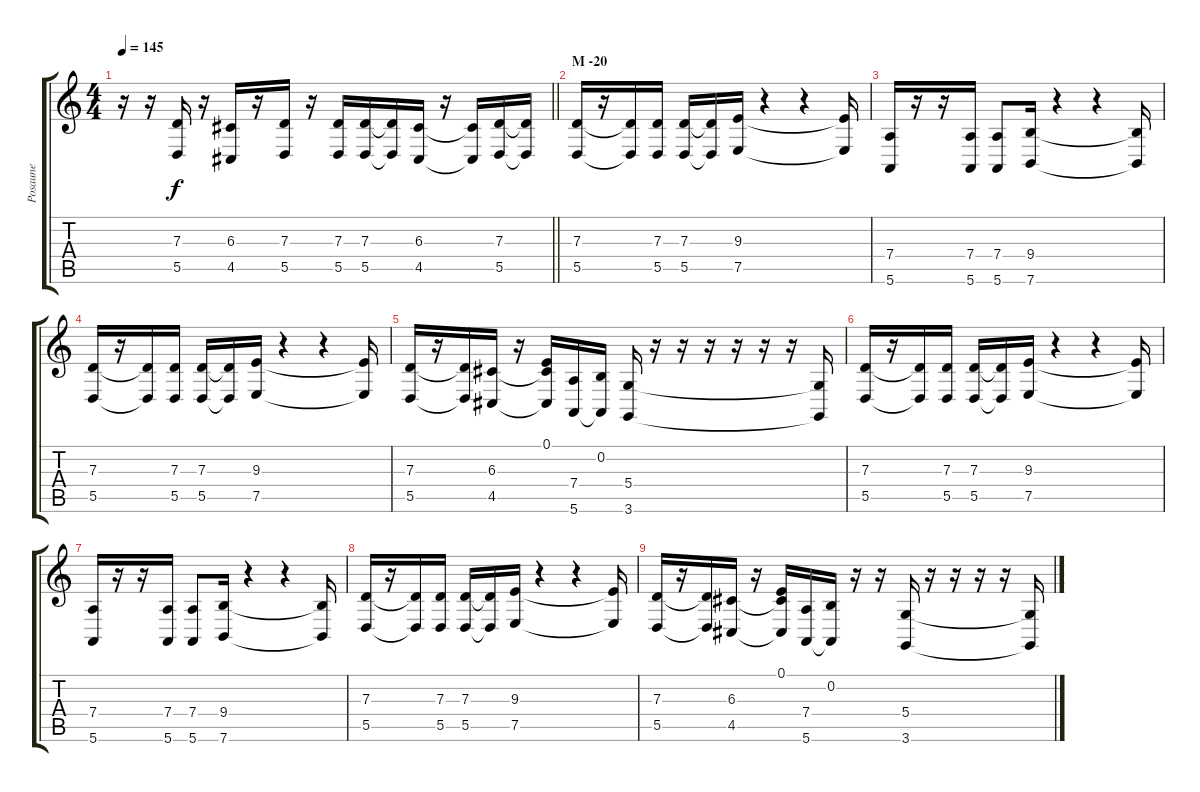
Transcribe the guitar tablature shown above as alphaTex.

\track ("Posaune" "Posaune") {instrument trombone}
\staff {score tabs}
\tuning (E4 B3 G3 D3 A2 E2) {hide}
\ts (4 4)
\tempo 145
\clef g2
\barLineRight lightlight
\ks c
r.16{dy f} r.16 (7.3 5.5).16 r.16 (6.3 4.5).16 r.16 (7.3 5.5).16 r.16 (7.3 5.5).16 (7.3 5.5).16 (7.3{t} 5.5{t}).16 (6.3 4.5).16 r.16 (6.3{t} 4.5{t}).16 (7.3 5.5).16 (7.3{t} 5.5{t}).16 |
\section ("" "M -20")
(7.3 5.5).16 r.16 (7.3{t} 5.5{t}).16 (7.3 5.5).16 (7.3 5.5).16 (7.3{t} 5.5{t}).16 (9.3 7.5).16 r.4 r.4 (9.3{t} 7.5{t}).16 |
(7.4 5.6).16 r.16 r.16 (7.4 5.6).16 (7.4 5.6).8 (9.4 7.6).16 r.4 r.4 (9.4{t} 7.6{t}).16 |
(7.3 5.5).16 r.16 (7.3{t} 5.5{t}).16 (7.3 5.5).16 (7.3 5.5).16 (7.3{t} 5.5{t}).16 (9.3 7.5).16 r.4 r.4 (9.3{t} 7.5{t}).16 |
(7.3 5.5).16 r.16 (7.3{t} 5.5{t}).16 (6.3 4.5).16 r.16 (0.1 6.3{t} 4.5{t}).16 (7.4 5.6).16 (0.2 5.6{t}).16 (5.4 3.6).16 r.16 r.16 r.16 r.16 r.16 r.16 (5.4{t} 3.6{t}).16 |
(7.3 5.5).16 r.16 (7.3{t} 5.5{t}).16 (7.3 5.5).16 (7.3 5.5).16 (7.3{t} 5.5{t}).16 (9.3 7.5).16 r.4 r.4 (9.3{t} 7.5{t}).16 |
(7.4 5.6).16 r.16 r.16 (7.4 5.6).16 (7.4 5.6).8 (9.4 7.6).16 r.4 r.4 (9.4{t} 7.6{t}).16 |
(7.3 5.5).16 r.16 (7.3{t} 5.5{t}).16 (7.3 5.5).16 (7.3 5.5).16 (7.3{t} 5.5{t}).16 (9.3 7.5).16 r.4 r.4 (9.3{t} 7.5{t}).16 |
(7.3 5.5).16 r.16 (7.3{t} 5.5{t}).16 (6.3 4.5).16 r.16 (0.1 6.3{t} 4.5{t}).16 (7.4 5.6).16 (0.2 5.6{t}).16 r.16 r.16 (5.4 3.6).16 r.16 r.16 r.16 r.16 (5.4{t} 3.6{t}).16
